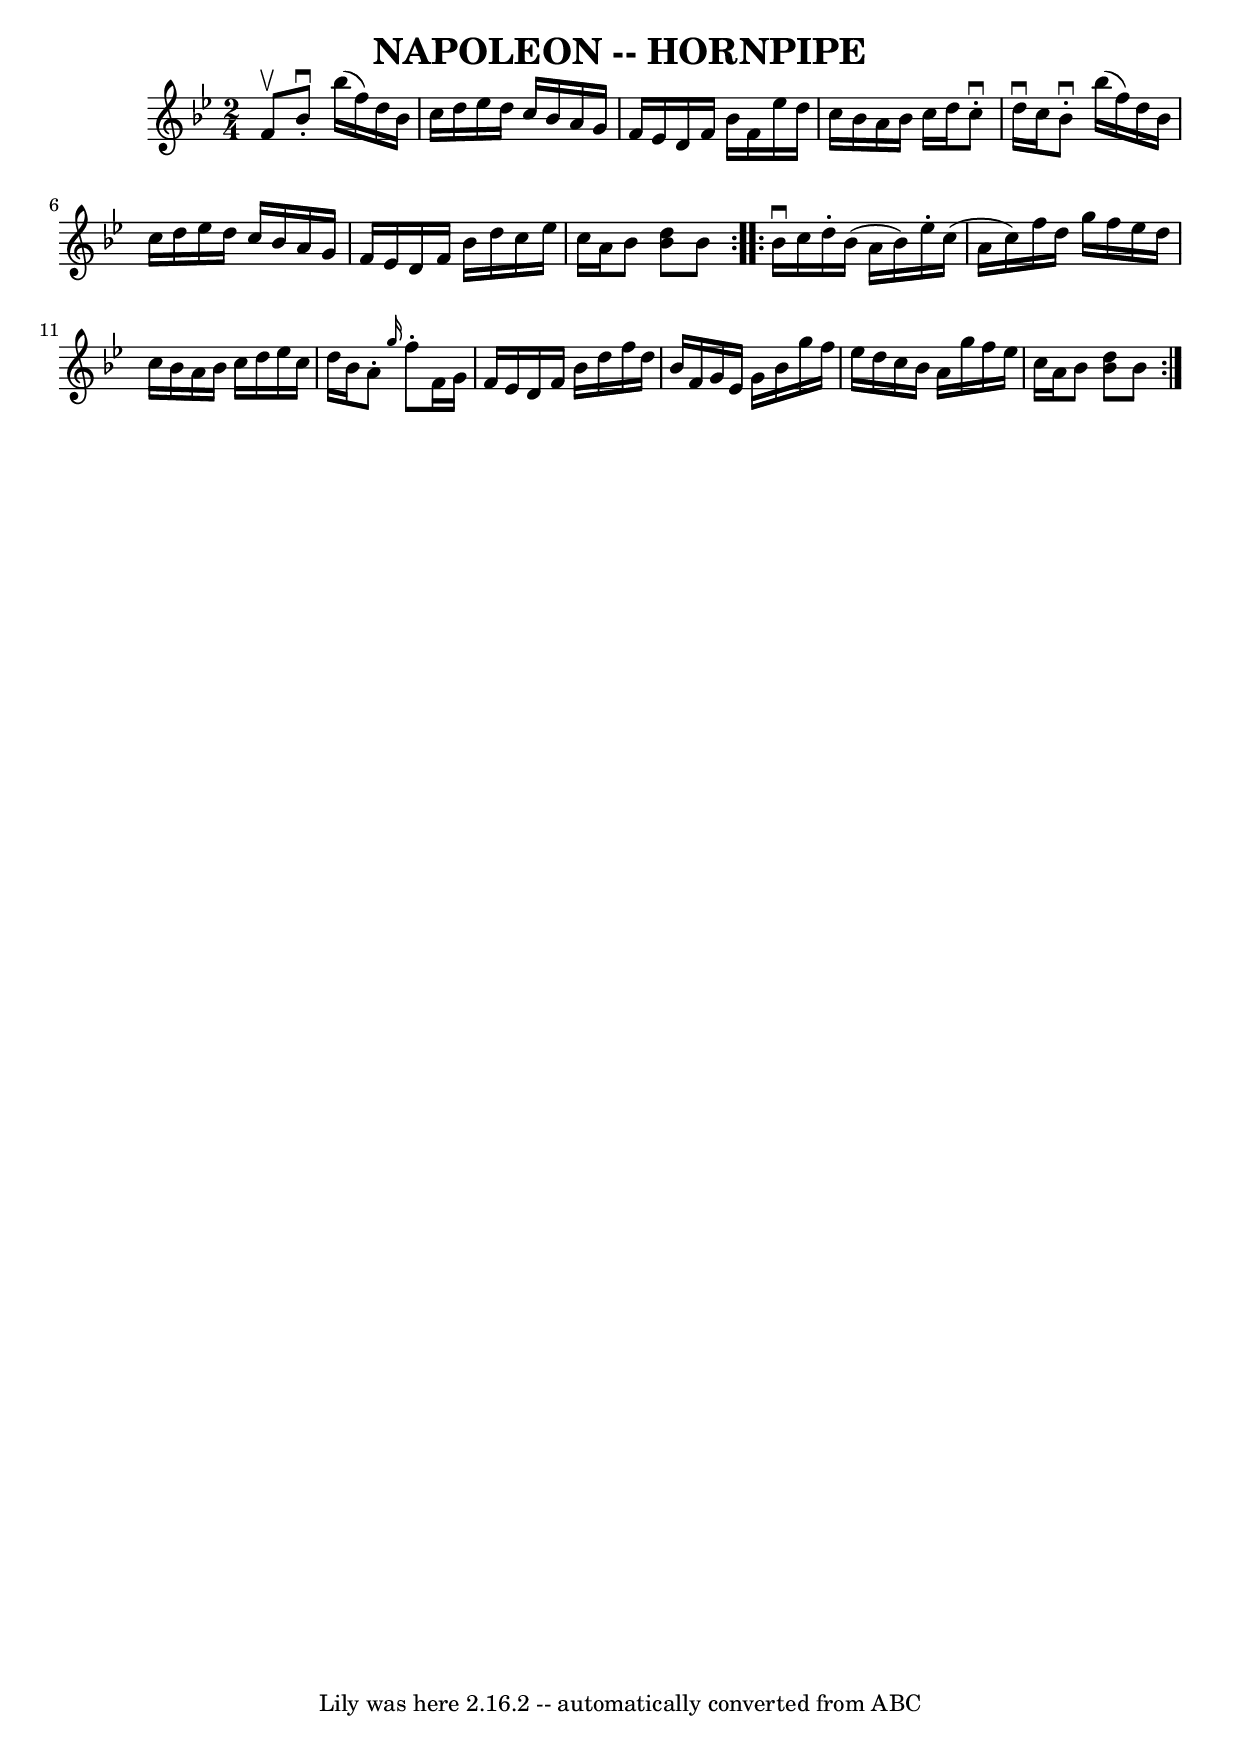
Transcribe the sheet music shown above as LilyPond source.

\version "2.16.2"
\include "Mammoth.ily"
\header {
	%% book = "Cole's 1000 Fiddle Tunes"
	crossRefNumber = "1"
	footnotes = ""
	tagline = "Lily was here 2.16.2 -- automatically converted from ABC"
	title = "NAPOLEON -- HORNPIPE"
}
voicedefault =  {


\repeat volta 2 {
\time 2/4 
\key bes \major f'8^\upbow       |
 bes'8^\downbow-.   
bes''16 (f''16) d''16 bes'16 c''16 d''16    |
 ees''16 
 d''16 c''16 bes'16 a'16 g'16 f'16 ees'16    |
   
d'16 f'16 bes'16 f'16 ees''16 d''16 c''16 bes'16    
|
 a'16 bes'16 c''16 d''16 c''8^\downbow-. d''16 
^\downbow c''16    |
     |
 bes'8^\downbow-. bes''16 (
f''16) d''16 bes'16 c''16 d''16    |
 ees''16 d''16    
c''16 bes'16 a'16 g'16 f'16 ees'16    |
 d'16 f'16    
bes'16 d''16 c''16 ees''16 c''16 a'16    |
 bes'8  <<   
d''8 bes'8   >> bes'8    }     \repeat volta 2 { bes'16^\downbow c''16  
      |
 d''16 -. bes'16 (a'16 bes'16) ees''16 -. c''16 
(a'16 c''16)   |
 f''16 d''16 g''16 f''16 ees''16  
 d''16 c''16 bes'16    |
 a'16 bes'16 c''16 d''16    
ees''16 c''16 d''16 bes'16    |
 a'8 -. \grace { g''16  }   
f''8 -. f'16 g'16 f'16 ees'16    |
     |
 d'16    
f'16 bes'16 d''16 f''16 d''16 bes'16 f'16    |
 g'16  
 ees'16 g'16 bes'16 g''16 f''16 ees''16 d''16    |
   
c''16 bes'16 a'16 g''16 f''16 ees''16 c''16 a'16    
|
 bes'8  << d''8 bes'8   >> bes'8    }   
}

\score{
    <<

	\context Staff="default"
	{
	    \voicedefault 
	}

    >>
	\layout {
	}
	\midi {}
}
